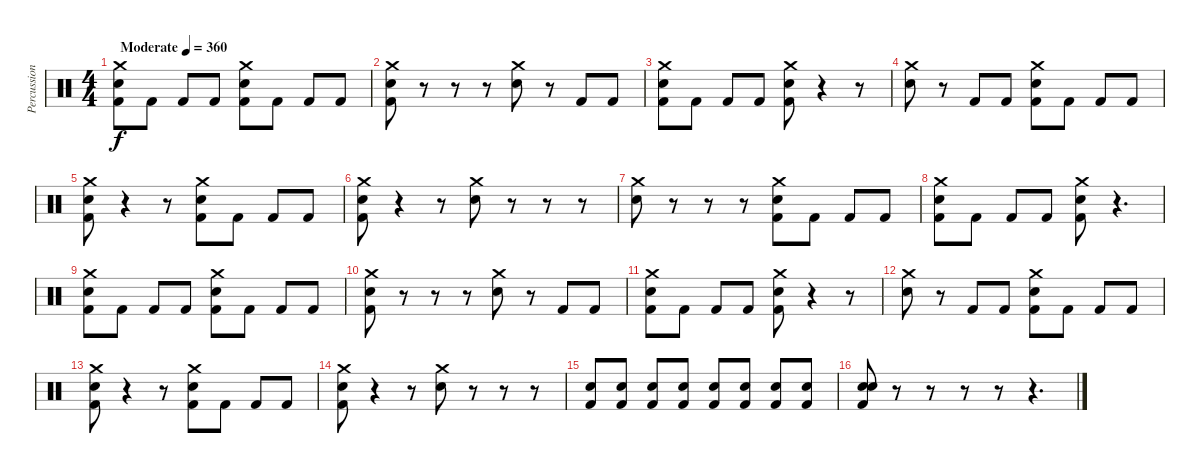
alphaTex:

\track ("Percussion" "Percussion") {instrument percussion}
\staff {score}
\articulation defaults
\ts (4 4)
\tempo (360 "Moderate")
\clef neutral
\ks c
("Crash medium (hit)" "Electric Snare (hit)" "Kick (hit) 2").8{dy f} "Kick (hit) 2".8 "Kick (hit) 2".8 "Kick (hit) 2".8 ("Crash medium (hit)" "Electric Snare (hit)" "Kick (hit) 2").8 "Kick (hit) 2".8 "Kick (hit) 2".8 "Kick (hit) 2".8 |
("Crash medium (hit)" "Electric Snare (hit)" "Kick (hit) 2").8 r.8 r.8 r.8 ("Crash medium (hit)" "Electric Snare (hit)").8 r.8 "Kick (hit) 2".8 "Kick (hit) 2".8 |
("Crash medium (hit)" "Electric Snare (hit)" "Kick (hit) 2").8 "Kick (hit) 2".8 "Kick (hit) 2".8 "Kick (hit) 2".8 ("Crash medium (hit)" "Electric Snare (hit)" "Kick (hit) 2").8 r.4 r.8 |
("Crash medium (hit)" "Electric Snare (hit)").8 r.8 "Kick (hit) 2".8 "Kick (hit) 2".8 ("Crash medium (hit)" "Electric Snare (hit)" "Kick (hit) 2").8 "Kick (hit) 2".8 "Kick (hit) 2".8 "Kick (hit) 2".8 |
("Crash medium (hit)" "Electric Snare (hit)" "Kick (hit) 2").8 r.4 r.8 ("Crash medium (hit)" "Electric Snare (hit)" "Kick (hit) 2").8 "Kick (hit) 2".8 "Kick (hit) 2".8 "Kick (hit) 2".8 |
("Crash medium (hit)" "Electric Snare (hit)" "Kick (hit) 2").8 r.4 r.8 ("Crash medium (hit)" "Electric Snare (hit)").8 r.8 r.8 r.8 |
("Crash medium (hit)" "Electric Snare (hit)").8 r.8 r.8 r.8 ("Crash medium (hit)" "Electric Snare (hit)" "Kick (hit) 2").8 "Kick (hit) 2".8 "Kick (hit) 2".8 "Kick (hit) 2".8 |
("Crash medium (hit)" "Electric Snare (hit)" "Kick (hit) 2").8 "Kick (hit) 2".8 "Kick (hit) 2".8 "Kick (hit) 2".8 ("Crash medium (hit)" "Electric Snare (hit)" "Kick (hit) 2").8 r.4{d} |
("Crash medium (hit)" "Electric Snare (hit)" "Kick (hit) 2").8 "Kick (hit) 2".8 "Kick (hit) 2".8 "Kick (hit) 2".8 ("Crash medium (hit)" "Electric Snare (hit)" "Kick (hit) 2").8 "Kick (hit) 2".8 "Kick (hit) 2".8 "Kick (hit) 2".8 |
("Crash medium (hit)" "Electric Snare (hit)" "Kick (hit) 2").8 r.8 r.8 r.8 ("Crash medium (hit)" "Electric Snare (hit)").8 r.8 "Kick (hit) 2".8 "Kick (hit) 2".8 |
("Crash medium (hit)" "Electric Snare (hit)" "Kick (hit) 2").8 "Kick (hit) 2".8 "Kick (hit) 2".8 "Kick (hit) 2".8 ("Crash medium (hit)" "Electric Snare (hit)" "Kick (hit) 2").8 r.4 r.8 |
("Crash medium (hit)" "Electric Snare (hit)").8 r.8 "Kick (hit) 2".8 "Kick (hit) 2".8 ("Crash medium (hit)" "Electric Snare (hit)" "Kick (hit) 2").8 "Kick (hit) 2".8 "Kick (hit) 2".8 "Kick (hit) 2".8 |
("Crash medium (hit)" "Electric Snare (hit)" "Kick (hit) 2").8 r.4 r.8 ("Crash medium (hit)" "Electric Snare (hit)" "Kick (hit) 2").8 "Kick (hit) 2".8 "Kick (hit) 2".8 "Kick (hit) 2".8 |
("Crash medium (hit)" "Electric Snare (hit)" "Kick (hit) 2").8 r.4 r.8 ("Crash medium (hit)" "Electric Snare (hit)").8 r.8 r.8 r.8 |
("Electric Snare (hit)" "Kick (hit) 2").8 ("Electric Snare (hit)" "Kick (hit) 2").8 ("Electric Snare (hit)" "Kick (hit) 2").8 ("Electric Snare (hit)" "Kick (hit) 2").8 ("Electric Snare (hit)" "Kick (hit) 2").8 ("Electric Snare (hit)" "Kick (hit) 2").8 ("Electric Snare (hit)" "Kick (hit) 2").8 ("Electric Snare (hit)" "Kick (hit) 2").8 |
("Electric Snare (hit)" "Electric Snare (hit)" "Kick (hit) 2").8 r.8 r.8 r.8 r.8 r.4{d}
